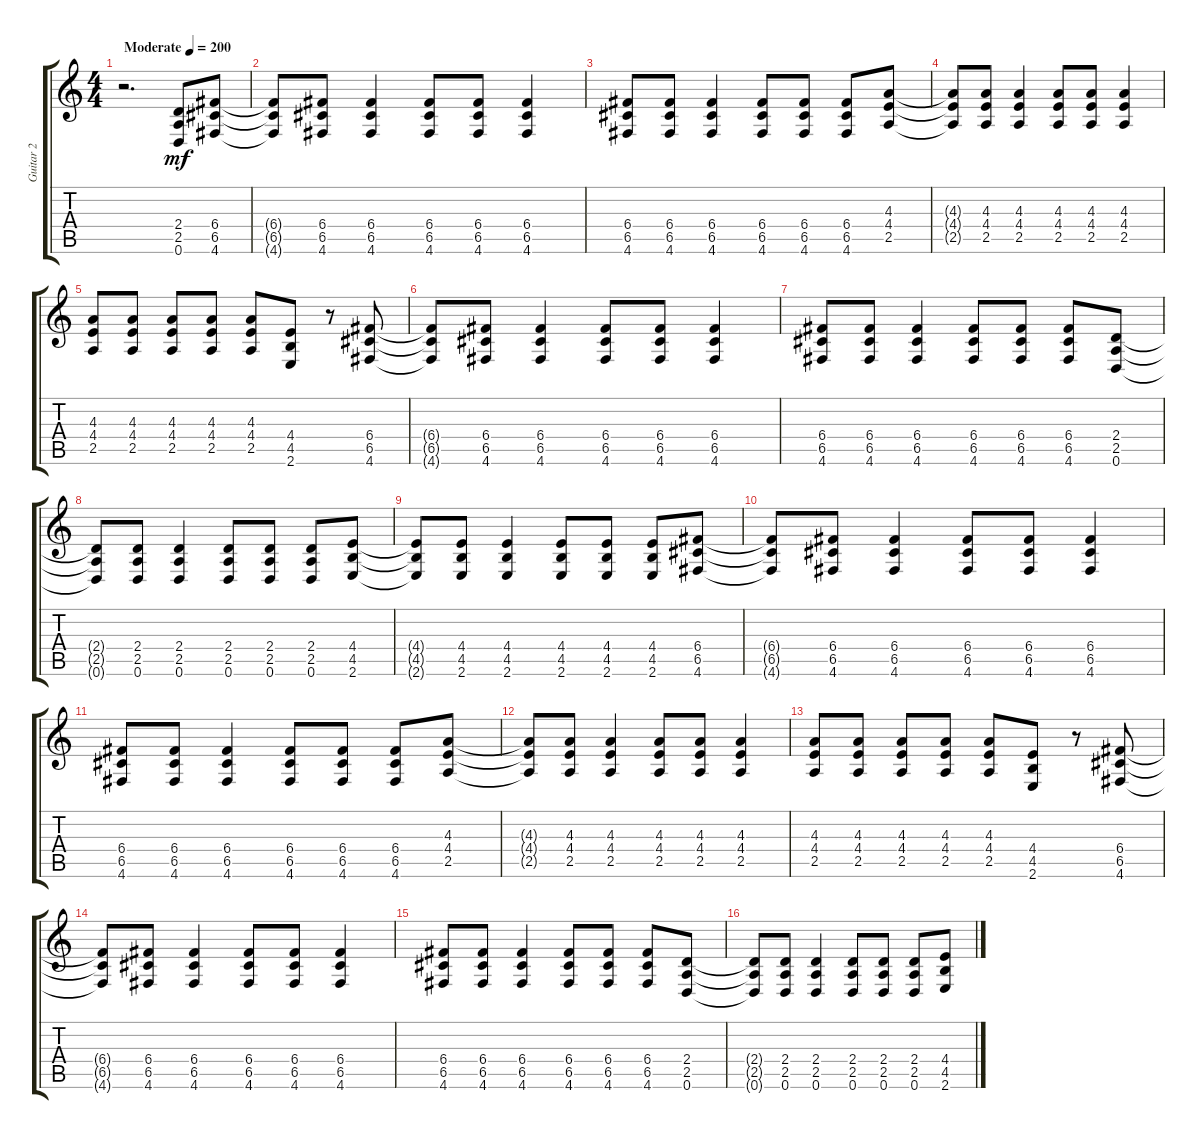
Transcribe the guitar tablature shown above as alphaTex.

\track ("Guitar 2" "Guitar 2") {instrument distortionguitar}
\staff {score tabs}
\tuning (D4 A3 F3 C3 G2 D2) {hide}
\ts (4 4)
\tempo (200 "Moderate")
\clef g2
\ks c
r.2{d dy mf instrument distortionguitar} (2.4 2.5 0.6).8 (6.4 6.5 4.6).8 |
(6.4{t} 6.5{t} 4.6{t}).8 (6.4 6.5 4.6).8 (6.4 6.5 4.6).4 (6.4 6.5 4.6).8 (6.4 6.5 4.6).8 (6.4 6.5 4.6).4 |
(6.4 6.5 4.6).8 (6.4 6.5 4.6).8 (6.4 6.5 4.6).4 (6.4 6.5 4.6).8 (6.4 6.5 4.6).8 (6.4 6.5 4.6).8 (4.3 4.4 2.5).8 |
(4.3{t} 4.4{t} 2.5{t}).8 (4.3 4.4 2.5).8 (4.3 4.4 2.5).4 (4.3 4.4 2.5).8 (4.3 4.4 2.5).8 (4.3 4.4 2.5).4 |
(4.3 4.4 2.5).8 (4.3 4.4 2.5).8 (4.3 4.4 2.5).8 (4.3 4.4 2.5).8 (4.3 4.4 2.5).8 (4.4 4.5 2.6).8 r.8 (6.4 6.5 4.6).8 |
(6.4{t} 6.5{t} 4.6{t}).8 (6.4 6.5 4.6).8 (6.4 6.5 4.6).4 (6.4 6.5 4.6).8 (6.4 6.5 4.6).8 (6.4 6.5 4.6).4 |
(6.4 6.5 4.6).8 (6.4 6.5 4.6).8 (6.4 6.5 4.6).4 (6.4 6.5 4.6).8 (6.4 6.5 4.6).8 (6.4 6.5 4.6).8 (2.4 2.5 0.6).8 |
(2.4{t} 2.5{t} 0.6{t}).8 (2.4 2.5 0.6).8 (2.4 2.5 0.6).4 (2.4 2.5 0.6).8 (2.4 2.5 0.6).8 (2.4 2.5 0.6).8 (4.4 4.5 2.6).8 |
(4.4{t} 4.5{t} 2.6{t}).8 (4.4 4.5 2.6).8 (4.4 4.5 2.6).4 (4.4 4.5 2.6).8 (4.4 4.5 2.6).8 (4.4 4.5 2.6).8 (6.4 6.5 4.6).8 |
(6.4{t} 6.5{t} 4.6{t}).8 (6.4 6.5 4.6).8 (6.4 6.5 4.6).4 (6.4 6.5 4.6).8 (6.4 6.5 4.6).8 (6.4 6.5 4.6).4 |
(6.4 6.5 4.6).8 (6.4 6.5 4.6).8 (6.4 6.5 4.6).4 (6.4 6.5 4.6).8 (6.4 6.5 4.6).8 (6.4 6.5 4.6).8 (4.3 4.4 2.5).8 |
(4.3{t} 4.4{t} 2.5{t}).8 (4.3 4.4 2.5).8 (4.3 4.4 2.5).4 (4.3 4.4 2.5).8 (4.3 4.4 2.5).8 (4.3 4.4 2.5).4 |
(4.3 4.4 2.5).8 (4.3 4.4 2.5).8 (4.3 4.4 2.5).8 (4.3 4.4 2.5).8 (4.3 4.4 2.5).8 (4.4 4.5 2.6).8 r.8 (6.4 6.5 4.6).8 |
(6.4{t} 6.5{t} 4.6{t}).8 (6.4 6.5 4.6).8 (6.4 6.5 4.6).4 (6.4 6.5 4.6).8 (6.4 6.5 4.6).8 (6.4 6.5 4.6).4 |
(6.4 6.5 4.6).8 (6.4 6.5 4.6).8 (6.4 6.5 4.6).4 (6.4 6.5 4.6).8 (6.4 6.5 4.6).8 (6.4 6.5 4.6).8 (2.4 2.5 0.6).8 |
(2.4{t} 2.5{t} 0.6{t}).8 (2.4 2.5 0.6).8 (2.4 2.5 0.6).4 (2.4 2.5 0.6).8 (2.4 2.5 0.6).8 (2.4 2.5 0.6).8 (4.4 4.5 2.6).8
